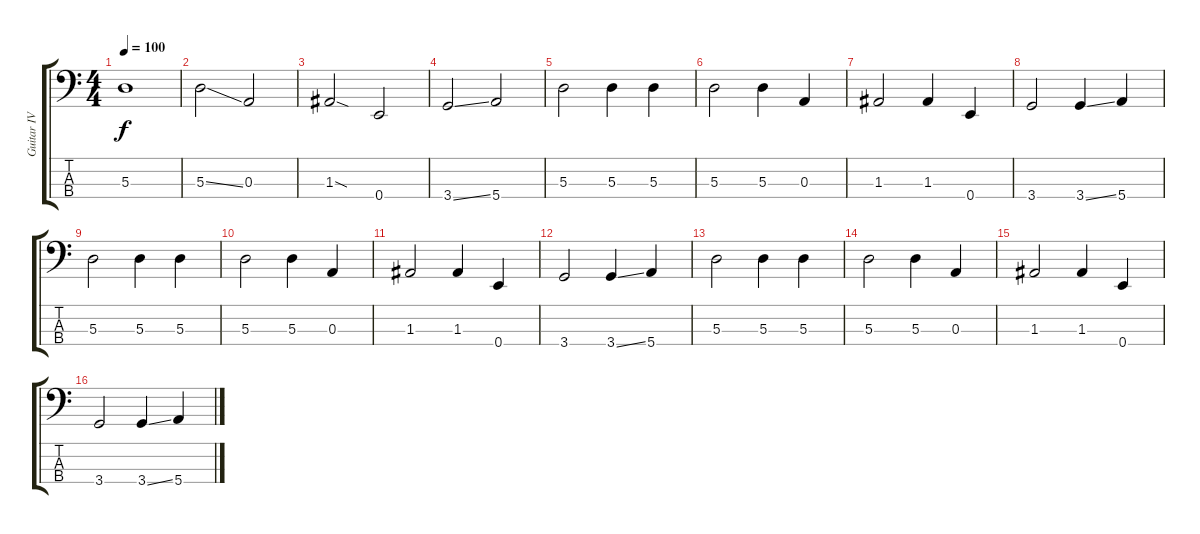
\track ("Guitar IV - Bass" "Guitar IV ") {instrument electricbassfinger}
\staff {score tabs}
\tuning (G2 D2 A1 E1) {hide}
\ts (4 4)
\tempo 100
\clef f4
\ks c
5.3.1{dy f instrument electricbassfinger} |
5.3{ss}.2 0.3.2 |
1.3{sod}.2 0.4.2 |
3.4{ss}.2 5.4.2 |
5.3.2 5.3.4 5.3.4 |
5.3.2 5.3.4 0.3.4 |
1.3.2 1.3.4 0.4.4 |
3.4.2 3.4{ss}.4 5.4.4 |
5.3.2 5.3.4 5.3.4 |
5.3.2 5.3.4 0.3.4 |
1.3.2 1.3.4 0.4.4 |
3.4.2 3.4{ss}.4 5.4.4 |
5.3.2 5.3.4 5.3.4 |
5.3.2 5.3.4 0.3.4 |
1.3.2 1.3.4 0.4.4 |
3.4.2 3.4{ss}.4 5.4.4
